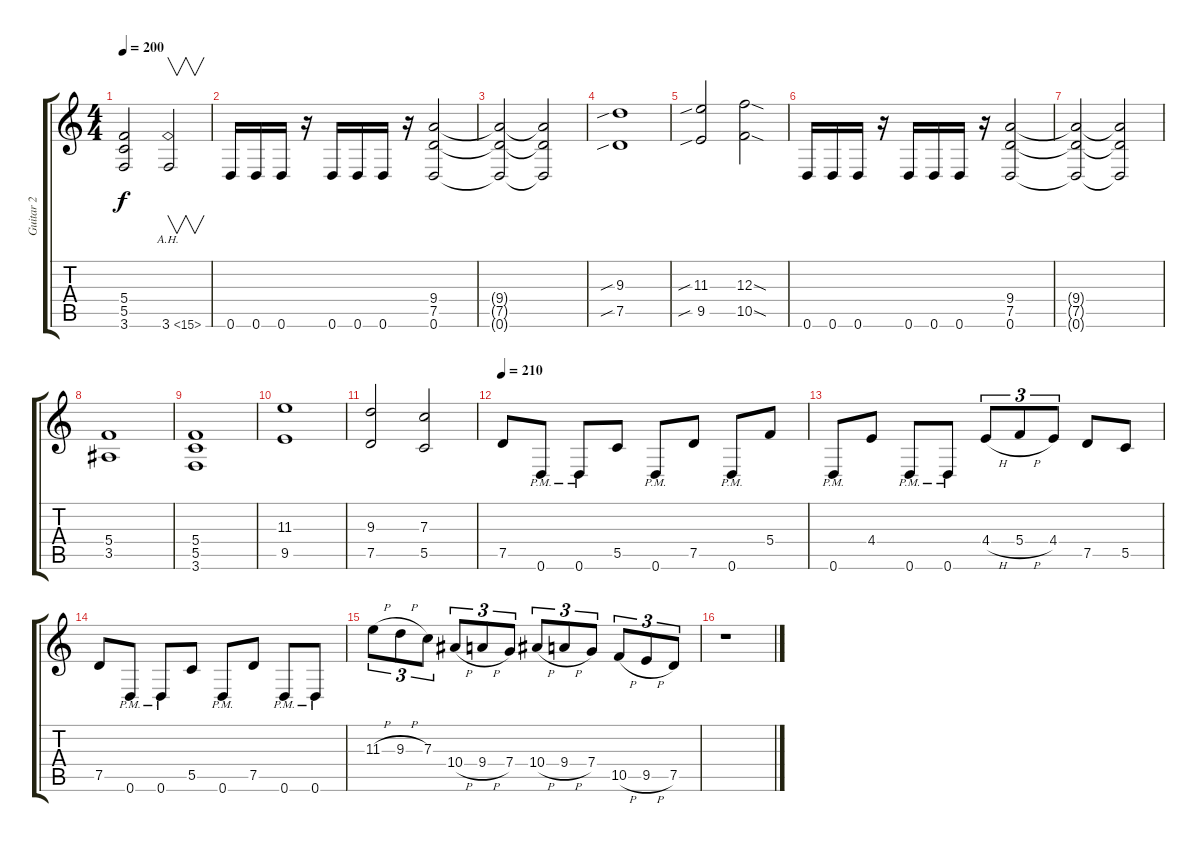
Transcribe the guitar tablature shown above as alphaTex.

\track ("Guitar 2" "Guitar 2") {instrument distortionguitar}
\staff {score tabs}
\tuning (D4 A3 F3 C3 G2 D2) {hide}
\ts (4 4)
\tempo 200
\clef g2
\ks c
(5.4 5.5 3.6).2{dy f} 3.6{ah 12}.2{v} |
0.6.16 0.6.16 0.6.16 r.16 0.6.16 0.6.16 0.6.16 r.16 (9.4 7.5 0.6).2 |
(9.4{t} 7.5{t} 0.6{t}).2 (9.4{t} 7.5{t} 0.6{t}).2 |
(9.3{sib} 7.5{sib}).1 |
(11.3{sib} 9.5{sib}).2 (12.3{sod} 10.5{sod}).2 |
0.6.16 0.6.16 0.6.16 r.16 0.6.16 0.6.16 0.6.16 r.16 (9.4 7.5 0.6).2 |
(9.4{t} 7.5{t} 0.6{t}).2 (9.4{t} 7.5{t} 0.6{t}).2 |
(5.4 3.5).1 |
(5.4 5.5 3.6).1 |
(11.3 9.5).1 |
(9.3 7.5).2 (7.3 5.5).2 |
\tempo 210
7.5.8 0.6{pm}.8 0.6{pm}.8 5.5.8 0.6{pm}.8 7.5.8 0.6{pm}.8 5.4.8 |
0.6{pm}.8 4.4.8 0.6{pm}.8 0.6{pm}.8 4.4{h}.8{tu (3 2)} 5.4{h}.8{tu (3 2)} 4.4.8{tu (3 2)} 7.5.8 5.5.8 |
7.5.8 0.6{pm}.8 0.6{pm}.8 5.5.8 0.6{pm}.8 7.5.8 0.6{pm}.8 0.6{pm}.8 |
11.3{h}.8{tu (3 2)} 9.3{h}.8{tu (3 2)} 7.3.8{tu (3 2)} 10.4{h}.8{tu (3 2)} 9.4{h}.8{tu (3 2)} 7.4.8{tu (3 2)} 10.4{h}.8{tu (3 2)} 9.4{h}.8{tu (3 2)} 7.4.8{tu (3 2)} 10.5{h}.8{tu (3 2)} 9.5{h}.8{tu (3 2)} 7.5.8{tu (3 2)} |
r.1
